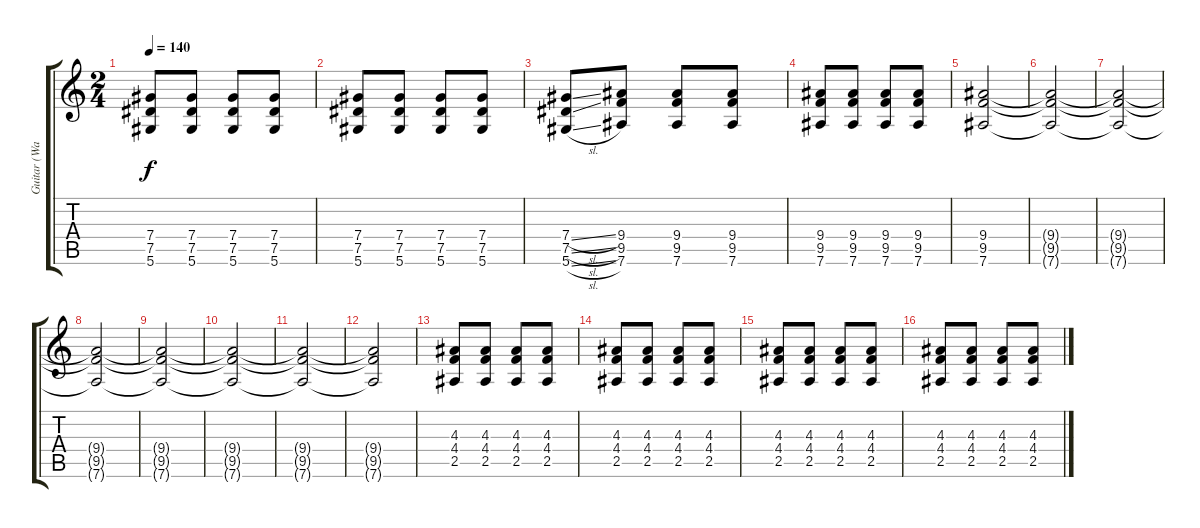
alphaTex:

\track ("Guitar (Wade McNeil)" "Guitar (Wa") {instrument distortionguitar}
\staff {score tabs}
\tuning (Eb4 Bb3 Gb3 Db3 Ab2 Eb2) {hide}
\ts (2 4)
\tempo 140
\clef g2
\ks c
(7.4 7.5 5.6).8{dy f} (7.4 7.5 5.6).8 (7.4 7.5 5.6).8 (7.4 7.5 5.6).8 |
(7.4 7.5 5.6).8 (7.4 7.5 5.6).8 (7.4 7.5 5.6).8 (7.4 7.5 5.6).8 |
(7.4{sl} 7.5{sl} 5.6{sl}).8 (9.4 9.5 7.6).8 (9.4 9.5 7.6).8 (9.4 9.5 7.6).8 |
(9.4 9.5 7.6).8 (9.4 9.5 7.6).8 (9.4 9.5 7.6).8 (9.4 9.5 7.6).8 |
(9.4 9.5 7.6).2 |
(9.4{t} 9.5{t} 7.6{t}).2 |
(9.4{t} 9.5{t} 7.6{t}).2 |
(9.4{t} 9.5{t} 7.6{t}).2 |
(9.4{t} 9.5{t} 7.6{t}).2 |
(9.4{t} 9.5{t} 7.6{t}).2 |
(9.4{t} 9.5{t} 7.6{t}).2 |
(9.4{t} 9.5{t} 7.6{t}).2 |
(4.3 4.4 2.5).8 (4.3 4.4 2.5).8 (4.3 4.4 2.5).8 (4.3 4.4 2.5).8 |
(4.3 4.4 2.5).8 (4.3 4.4 2.5).8 (4.3 4.4 2.5).8 (4.3 4.4 2.5).8 |
(4.3 4.4 2.5).8 (4.3 4.4 2.5).8 (4.3 4.4 2.5).8 (4.3 4.4 2.5).8 |
(4.3 4.4 2.5).8 (4.3 4.4 2.5).8 (4.3 4.4 2.5).8 (4.3 4.4 2.5).8
